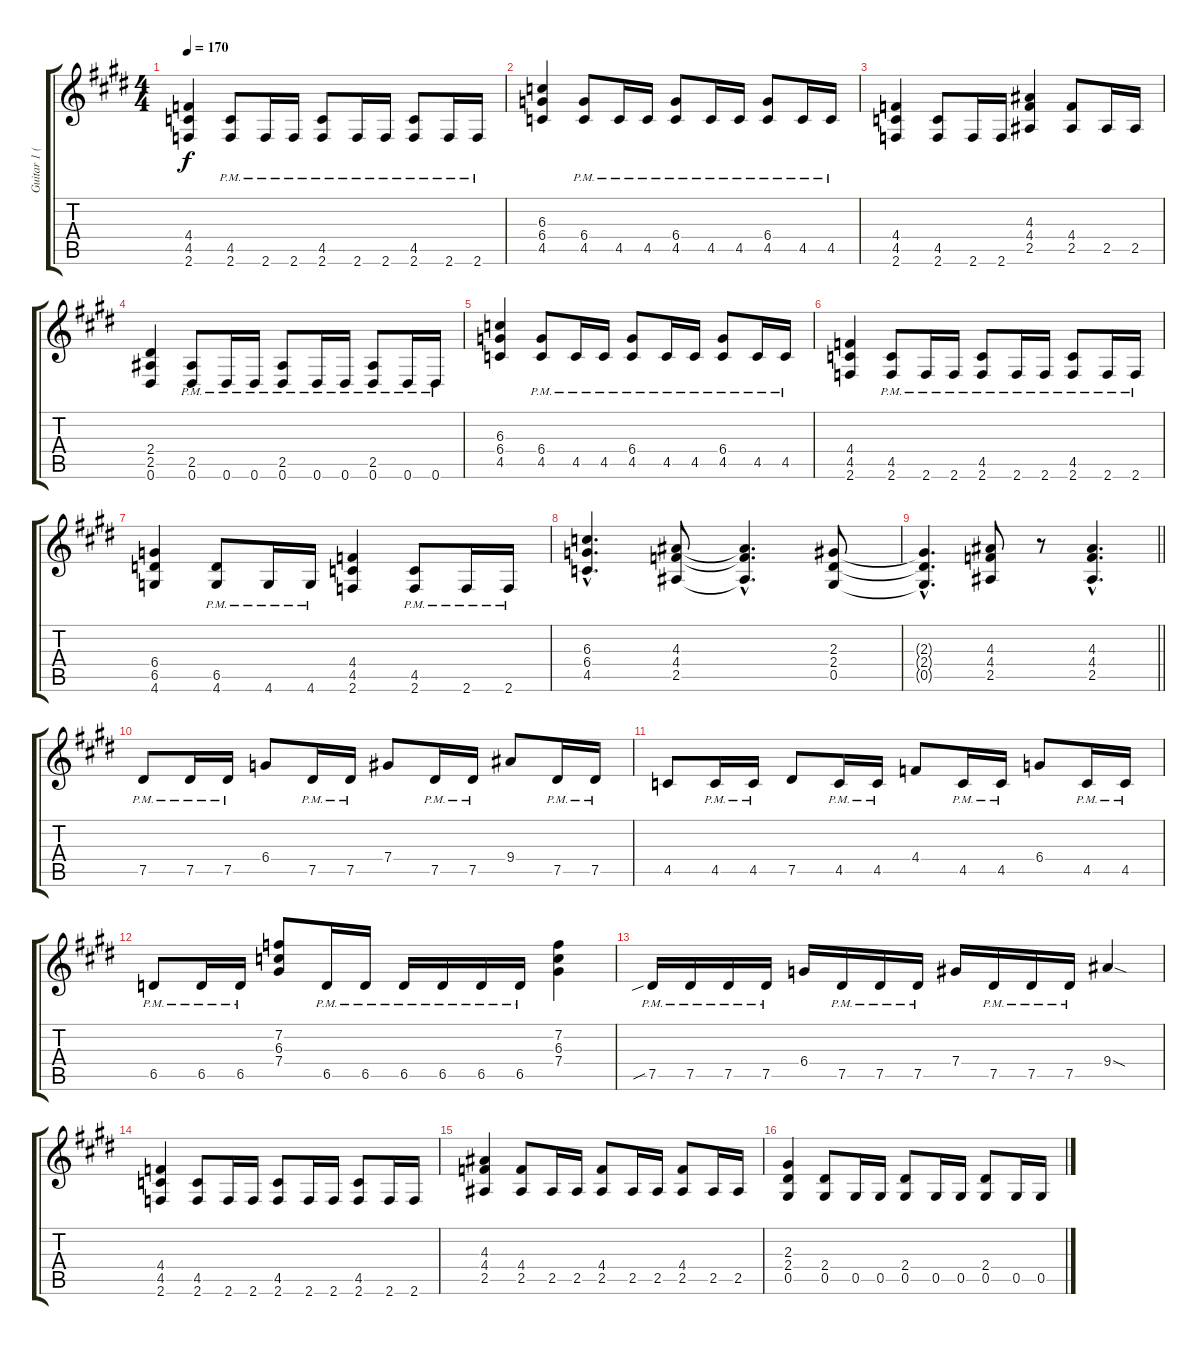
\track ("Guitar 1 (SheJa)" "Guitar 1 (") {instrument distortionguitar}
\staff {score tabs}
\tuning (Eb4 Bb3 Gb3 Db3 Ab2 Eb2) {hide}
\ts (4 4)
\tempo 170
\clef g2
\ks e
(4.4 4.5 2.6).4{dy f} (4.5{pm} 2.6{pm}).8 2.6{pm}.16 2.6{pm}.16 (4.5{pm} 2.6{pm}).8 2.6{pm}.16 2.6{pm}.16 (4.5{pm} 2.6{pm}).8 2.6{pm}.16 2.6{pm}.16 |
(6.3 6.4 4.5).4 (6.4{pm} 4.5{pm}).8 4.5{pm}.16 4.5{pm}.16 (6.4{pm} 4.5{pm}).8 4.5{pm}.16 4.5{pm}.16 (6.4{pm} 4.5{pm}).8 4.5{pm}.16 4.5{pm}.16 |
(4.4 4.5 2.6).4 (4.5 2.6).8 2.6.16 2.6.16 (4.3 4.4 2.5).4 (4.4 2.5).8 2.5.16 2.5.16 |
(2.4 2.5 0.6).4 (2.5{pm} 0.6{pm}).8 0.6{pm}.16 0.6{pm}.16 (2.5{pm} 0.6{pm}).8 0.6{pm}.16 0.6{pm}.16 (2.5{pm} 0.6{pm}).8 0.6{pm}.16 0.6{pm}.16 |
(6.3 6.4 4.5).4 (6.4{pm} 4.5{pm}).8 4.5{pm}.16 4.5{pm}.16 (6.4{pm} 4.5{pm}).8 4.5{pm}.16 4.5{pm}.16 (6.4{pm} 4.5{pm}).8 4.5{pm}.16 4.5{pm}.16 |
(4.4 4.5 2.6).4 (4.5{pm} 2.6{pm}).8 2.6{pm}.16 2.6{pm}.16 (4.5{pm} 2.6{pm}).8 2.6{pm}.16 2.6{pm}.16 (4.5{pm} 2.6{pm}).8 2.6{pm}.16 2.6{pm}.16 |
(6.4 6.5 4.6).4 (6.5{pm} 4.6{pm}).8 4.6{pm}.16 4.6{pm}.16 (4.4 4.5 2.6).4 (4.5{pm} 2.6{pm}).8 2.6{pm}.16 2.6{pm}.16 |
(6.3{hac} 6.4{hac} 4.5{hac}).4{d} (4.3 4.4 2.5).8 (4.3{hac t} 4.4{hac t} 2.5{hac t}).4{d} (2.3 2.4 0.5).8 |
\barLineRight lightlight
(2.3{hac t} 2.4{hac t} 0.5{hac t}).4{d} (4.3 4.4 2.5).8 r.8 (4.3{hac} 4.4{hac} 2.5{hac}).4{d} |
7.5{pm}.8 7.5{pm}.16 7.5{pm}.16 6.4.8 7.5{pm}.16 7.5{pm}.16 7.4.8 7.5{pm}.16 7.5{pm}.16 9.4.8 7.5{pm}.16 7.5{pm}.16 |
4.5.8 4.5{pm}.16 4.5{pm}.16 7.5.8 4.5{pm}.16 4.5{pm}.16 4.4.8 4.5{pm}.16 4.5{pm}.16 6.4.8 4.5{pm}.16 4.5{pm}.16 |
6.5{pm}.8 6.5{pm}.16 6.5{pm}.16 (7.2 6.3 7.4).8 6.5{pm}.16 6.5{pm}.16 6.5{pm}.16 6.5{pm}.16 6.5{pm}.16 6.5{pm}.16 (7.2 6.3 7.4).4 |
7.5{sib pm}.16 7.5{pm}.16 7.5{pm}.16 7.5{pm}.16 6.4.16 7.5{pm}.16 7.5{pm}.16 7.5{pm}.16 7.4.16 7.5{pm}.16 7.5{pm}.16 7.5{pm}.16 9.4{sod}.4 |
(4.4 4.5 2.6).4 (4.5 2.6).8 2.6.16 2.6.16 (4.5 2.6).8 2.6.16 2.6.16 (4.5 2.6).8 2.6.16 2.6.16 |
(4.3 4.4 2.5).4 (4.4 2.5).8 2.5.16 2.5.16 (4.4 2.5).8 2.5.16 2.5.16 (4.4 2.5).8 2.5.16 2.5.16 |
(2.3 2.4 0.5).4 (2.4 0.5).8 0.5.16 0.5.16 (2.4 0.5).8 0.5.16 0.5.16 (2.4 0.5).8 0.5.16 0.5.16
